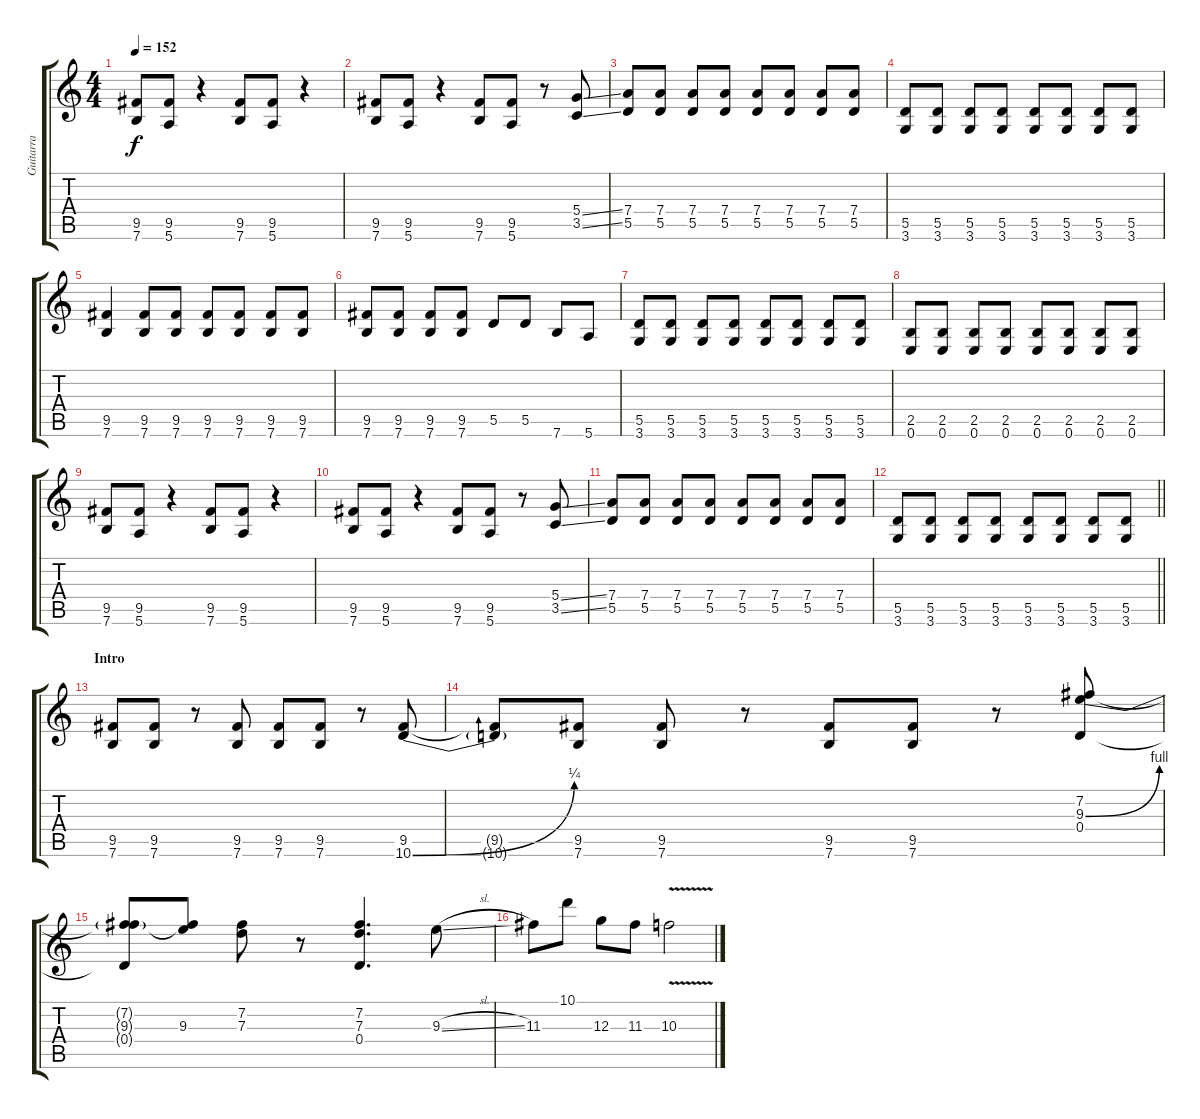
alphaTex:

\track ("Guitarra" "Guitarra") {instrument overdrivenguitar}
\staff {score tabs}
\tuning (E4 B3 G3 D3 A2 E2) {hide}
\ts (4 4)
\tempo 152
\clef g2
\ks c
(9.5 7.6).8{dy f} (9.5 5.6).8 r.4 (9.5 7.6).8 (9.5 5.6).8 r.4 |
(9.5 7.6).8 (9.5 5.6).8 r.4 (9.5 7.6).8 (9.5 5.6).8 r.8 (5.4{ss} 3.5{ss}).8 |
(7.4 5.5).8 (7.4 5.5).8 (7.4 5.5).8 (7.4 5.5).8 (7.4 5.5).8 (7.4 5.5).8 (7.4 5.5).8 (7.4 5.5).8 |
(5.5 3.6).8 (5.5 3.6).8 (5.5 3.6).8 (5.5 3.6).8 (5.5 3.6).8 (5.5 3.6).8 (5.5 3.6).8 (5.5 3.6).8 |
(9.5 7.6).4 (9.5 7.6).8 (9.5 7.6).8 (9.5 7.6).8 (9.5 7.6).8 (9.5 7.6).8 (9.5 7.6).8 |
(9.5 7.6).8 (9.5 7.6).8 (9.5 7.6).8 (9.5 7.6).8 5.5.8 5.5.8 7.6.8 5.6.8 |
(5.5 3.6).8 (5.5 3.6).8 (5.5 3.6).8 (5.5 3.6).8 (5.5 3.6).8 (5.5 3.6).8 (5.5 3.6).8 (5.5 3.6).8 |
(2.5 0.6).8 (2.5 0.6).8 (2.5 0.6).8 (2.5 0.6).8 (2.5 0.6).8 (2.5 0.6).8 (2.5 0.6).8 (2.5 0.6).8 |
(9.5 7.6).8 (9.5 5.6).8 r.4 (9.5 7.6).8 (9.5 5.6).8 r.4 |
(9.5 7.6).8 (9.5 5.6).8 r.4 (9.5 7.6).8 (9.5 5.6).8 r.8 (5.4{ss} 3.5{ss}).8 |
(7.4 5.5).8 (7.4 5.5).8 (7.4 5.5).8 (7.4 5.5).8 (7.4 5.5).8 (7.4 5.5).8 (7.4 5.5).8 (7.4 5.5).8 |
\barLineRight lightlight
(5.5 3.6).8 (5.5 3.6).8 (5.5 3.6).8 (5.5 3.6).8 (5.5 3.6).8 (5.5 3.6).8 (5.5 3.6).8 (5.5 3.6).8 |
\section ("" "Intro")
(9.5 7.6).8 (9.5 7.6).8 r.8 (9.5 7.6).8 (9.5 7.6).8 (9.5 7.6).8 r.8 (9.5 10.6{be (bend 0 0 60 1)}).8 |
(9.5{t} 10.6{t}).8 (9.5 7.6).8 (9.5 7.6).8 r.8 (9.5 7.6).8 (9.5 7.6).8 r.8 (7.2 9.3{be (bend 0 0 60 4)} 0.4).8 |
(7.2{t} 9.3{t} 0.4{t}).8 (7.2{t} 9.3).8 (7.2 7.3).8 r.8 (7.2 7.3 0.4).4{d} 9.3{sl}.8 |
11.3.8 10.1.8 12.3.8 11.3.8 10.3{v}.2
